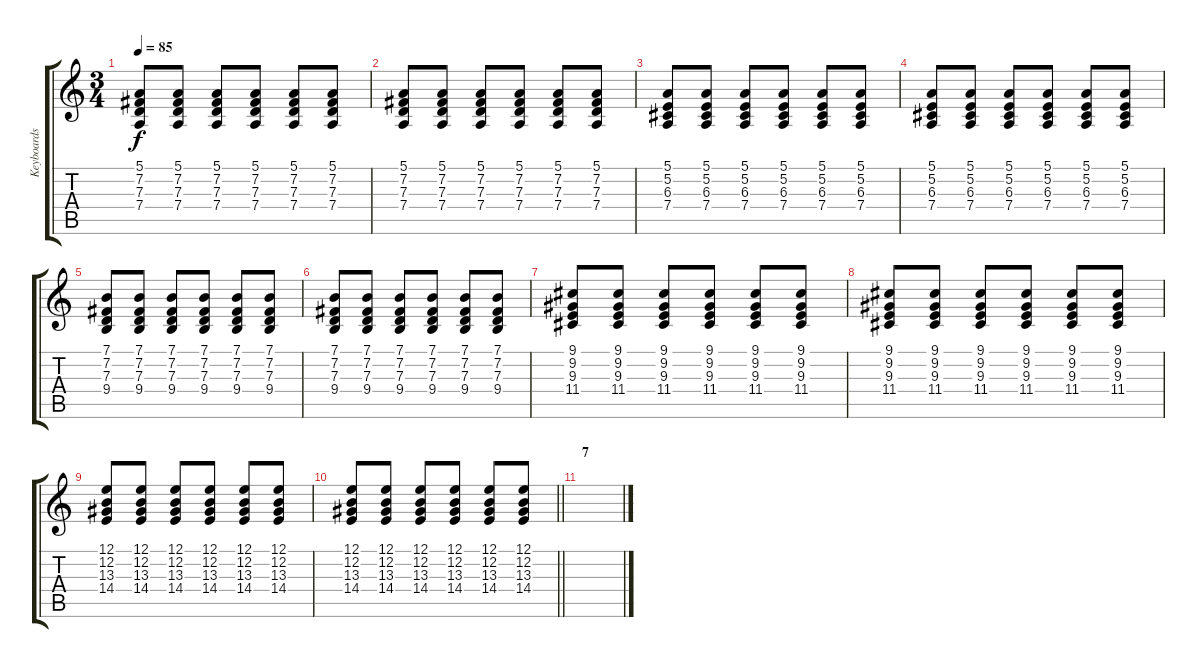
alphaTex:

\track ("Keyboards 2" "Keyboards ") {instrument drawbarorgan}
\staff {score tabs}
\tuning (E4 B3 G3 D3 A2 E2) {hide}
\ts (3 4)
\tempo 85
\clef g2
\ks c
(5.1 7.2 7.3 7.4).8{dy f} (5.1 7.2 7.3 7.4).8 (5.1 7.2 7.3 7.4).8 (5.1 7.2 7.3 7.4).8 (5.1 7.2 7.3 7.4).8 (5.1 7.2 7.3 7.4).8 |
(5.1 7.2 7.3 7.4).8 (5.1 7.2 7.3 7.4).8 (5.1 7.2 7.3 7.4).8 (5.1 7.2 7.3 7.4).8 (5.1 7.2 7.3 7.4).8 (5.1 7.2 7.3 7.4).8 |
(5.1 5.2 6.3 7.4).8 (5.1 5.2 6.3 7.4).8 (5.1 5.2 6.3 7.4).8 (5.1 5.2 6.3 7.4).8 (5.1 5.2 6.3 7.4).8 (5.1 5.2 6.3 7.4).8 |
(5.1 5.2 6.3 7.4).8 (5.1 5.2 6.3 7.4).8 (5.1 5.2 6.3 7.4).8 (5.1 5.2 6.3 7.4).8 (5.1 5.2 6.3 7.4).8 (5.1 5.2 6.3 7.4).8 |
(7.1 7.2 7.3 9.4).8 (7.1 7.2 7.3 9.4).8 (7.1 7.2 7.3 9.4).8 (7.1 7.2 7.3 9.4).8 (7.1 7.2 7.3 9.4).8 (7.1 7.2 7.3 9.4).8 |
(7.1 7.2 7.3 9.4).8 (7.1 7.2 7.3 9.4).8 (7.1 7.2 7.3 9.4).8 (7.1 7.2 7.3 9.4).8 (7.1 7.2 7.3 9.4).8 (7.1 7.2 7.3 9.4).8 |
(9.1 9.2 9.3 11.4).8 (9.1 9.2 9.3 11.4).8 (9.1 9.2 9.3 11.4).8 (9.1 9.2 9.3 11.4).8 (9.1 9.2 9.3 11.4).8 (9.1 9.2 9.3 11.4).8 |
(9.1 9.2 9.3 11.4).8 (9.1 9.2 9.3 11.4).8 (9.1 9.2 9.3 11.4).8 (9.1 9.2 9.3 11.4).8 (9.1 9.2 9.3 11.4).8 (9.1 9.2 9.3 11.4).8 |
(12.1 12.2 13.3 14.4).8 (12.1 12.2 13.3 14.4).8 (12.1 12.2 13.3 14.4).8 (12.1 12.2 13.3 14.4).8 (12.1 12.2 13.3 14.4).8 (12.1 12.2 13.3 14.4).8 |
\barLineRight lightlight
(12.1 12.2 13.3 14.4).8 (12.1 12.2 13.3 14.4).8 (12.1 12.2 13.3 14.4).8 (12.1 12.2 13.3 14.4).8 (12.1 12.2 13.3 14.4).8 (12.1 12.2 13.3 14.4).8 |
\section ("" "7")
